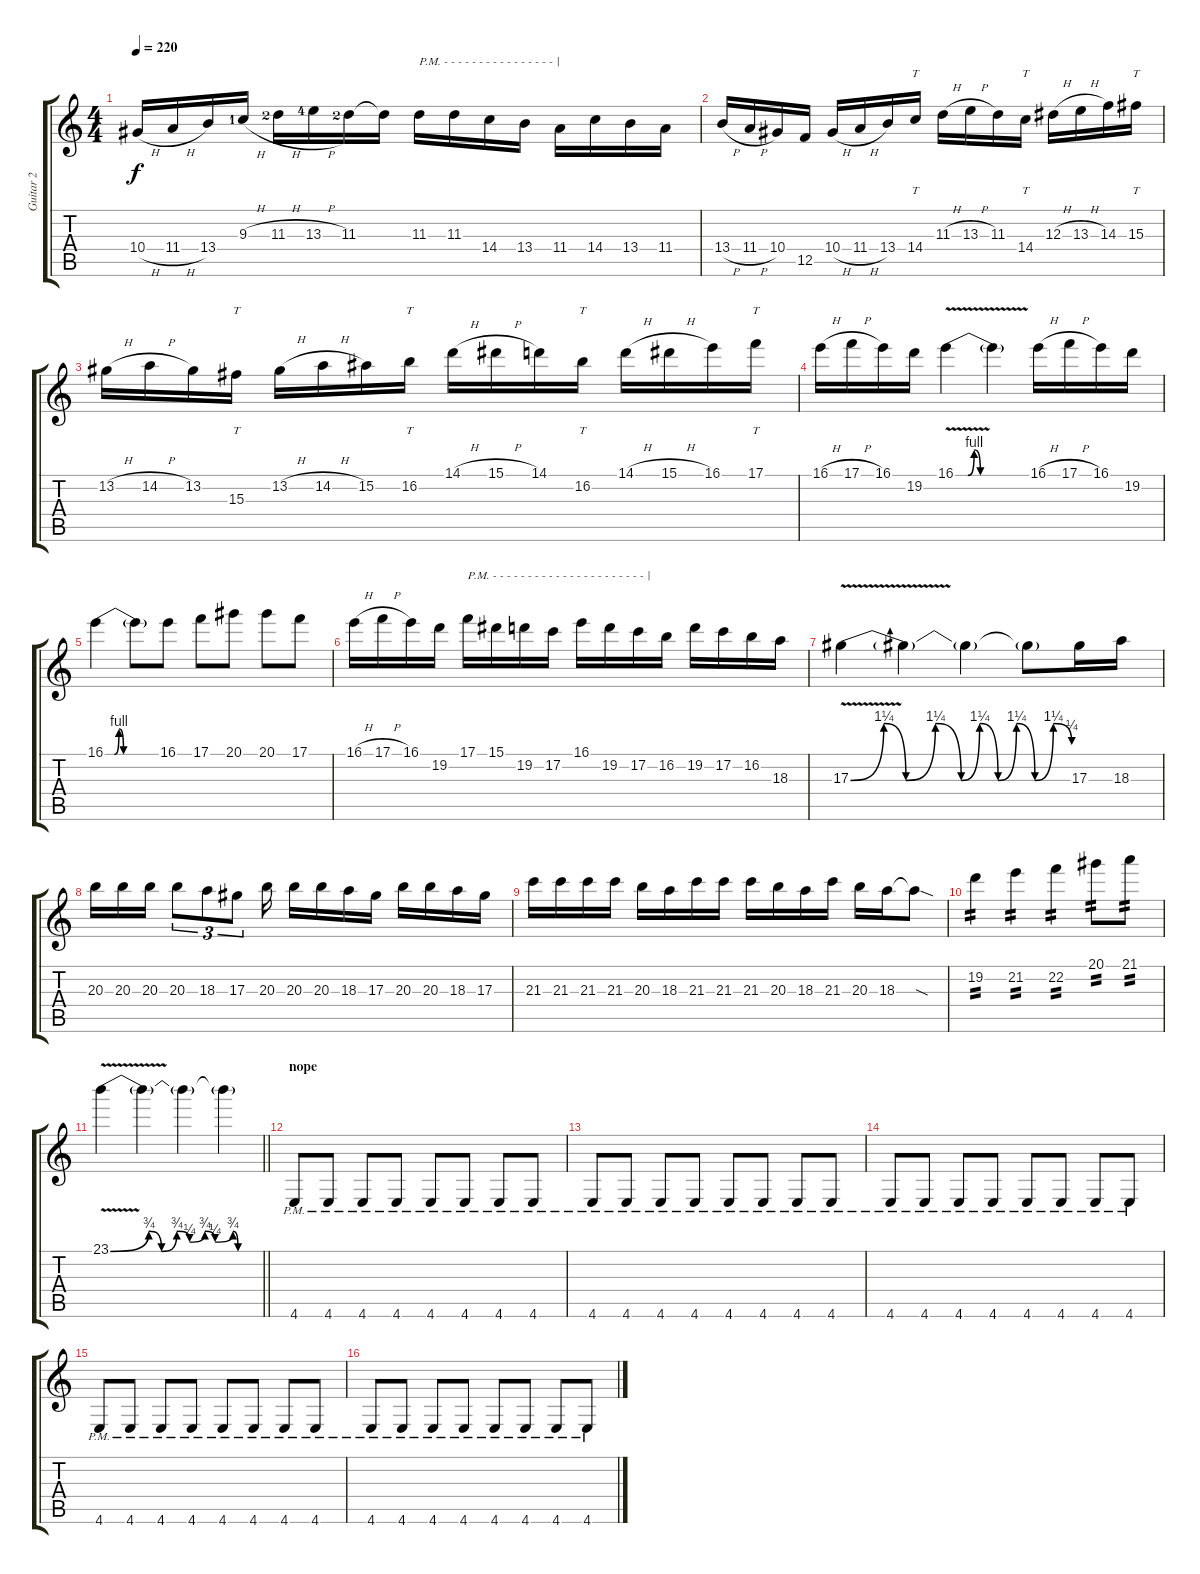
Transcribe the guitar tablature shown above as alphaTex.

\track ("Guitar 2" "Guitar 2") {instrument overdrivenguitar}
\staff {score tabs}
\tuning (C4 G3 Eb3 Bb2 F2 C2) {hide}
\ts (4 4)
\tempo 220
\clef g2
\ks c
10.4{h}.16{dy f} 11.4{h}.16 13.4.16 9.3{h lf 2}.16 11.3{h lf 3}.16 13.3{h lf 5}.16 11.3{lf 3}.16 11.3{t}.16 11.3.16{txt "P.M. - - - - - - - - - - - - - - - - |"} 11.3.16 14.4.16 13.4.16 11.4.16 14.4.16 13.4.16 11.4.16 |
13.4{h}.16 11.4{h}.16 10.4.16 12.5.16 10.4{h}.16 11.4{h}.16 13.4.16 14.4.16{tt} 11.3{h}.16 13.3{h}.16 11.3.16 14.4.16{tt} 12.3{h}.16 13.3{h}.16 14.3.16 15.3.16{tt} |
13.2{h}.16 14.2{h}.16 13.2.16 15.3.16{tt} 13.2{h}.16 14.2{h}.16 15.2.16 16.2.16{tt} 14.1{h}.16 15.1{h}.16 14.1.16 16.2.16{tt} 14.1{h}.16 15.1{h}.16 16.1.16 17.1.16{tt} |
16.1{h}.16 17.1{h}.16 16.1.16 19.2.16 16.1{be (custom 0 0 10 0 15 4 20 0 60 0) v}.4 16.1{t}.4 16.1{h}.16 17.1{h}.16 16.1.16 19.2.16 |
16.1{be (custom 0 0 10 0 15 4 20 0 60 0)}.4 16.1{t}.8 16.1.8 17.1.8 20.1.8 20.1.8 17.1.8 |
16.1{h}.16 17.1{h}.16 16.1.16 19.2.16 17.1.16{txt "P.M. - - - - - - - - - - - - - - - - - - - - - - |"} 15.1.16 19.2.16 17.2.16 16.1.16 19.2.16 17.2.16 16.2.16 19.2.16 17.2.16 16.2.16 18.3.16 |
17.3{be (custom 0 0 9 5 15 0 23 5 30 0 35 5 40 0 45 5 50 0 55 5 60 1) v}.4 17.3{t}.4 17.3{t}.4 17.3{t}.8 17.3.16 18.3.16 |
20.3.16 20.3.16 20.3.16 20.3.8{tu (3 2)} 18.3.8{tu (3 2)} 17.3.8{tu (3 2)} 20.3.16 20.3.16 20.3.16 18.3.16 17.3.16 20.3.16 20.3.16 18.3.16 17.3.16 |
21.3.16 21.3.16 21.3.16 21.3.16 20.3.16 18.3.16 21.3.16 21.3.16 21.3.16 20.3.16 18.3.16 21.3.16 20.3.16 18.3.16 18.3{sod t}.8 |
19.2.4{tp 2} 21.2.4{tp 2} 22.2.4{tp 2} 20.1.8{tp 2} 21.1.8{tp 2} |
\barLineRight lightlight
23.1{be (custom 0 0 15 3 20 0 26 3 31 1 37 3 41 1 48 3 50 0 60 0) v}.4 23.1{t}.4 23.1{t}.4 23.1{t}.4 |
\section ("" "nope")
4.6{pm}.8{volume 14} 4.6{pm}.8 4.6{pm}.8 4.6{pm}.8 4.6{pm}.8 4.6{pm}.8 4.6{pm}.8 4.6{pm}.8 |
4.6{pm}.8 4.6{pm}.8 4.6{pm}.8 4.6{pm}.8 4.6{pm}.8 4.6{pm}.8 4.6{pm}.8 4.6{pm}.8 |
4.6{pm}.8 4.6{pm}.8 4.6{pm}.8 4.6{pm}.8 4.6{pm}.8 4.6{pm}.8 4.6{pm}.8 4.6{pm}.8 |
4.6{pm}.8 4.6{pm}.8 4.6{pm}.8 4.6{pm}.8 4.6{pm}.8 4.6{pm}.8 4.6{pm}.8 4.6{pm}.8 |
4.6{pm}.8 4.6{pm}.8 4.6{pm}.8 4.6{pm}.8 4.6{pm}.8 4.6{pm}.8 4.6{pm}.8 4.6{pm}.8
